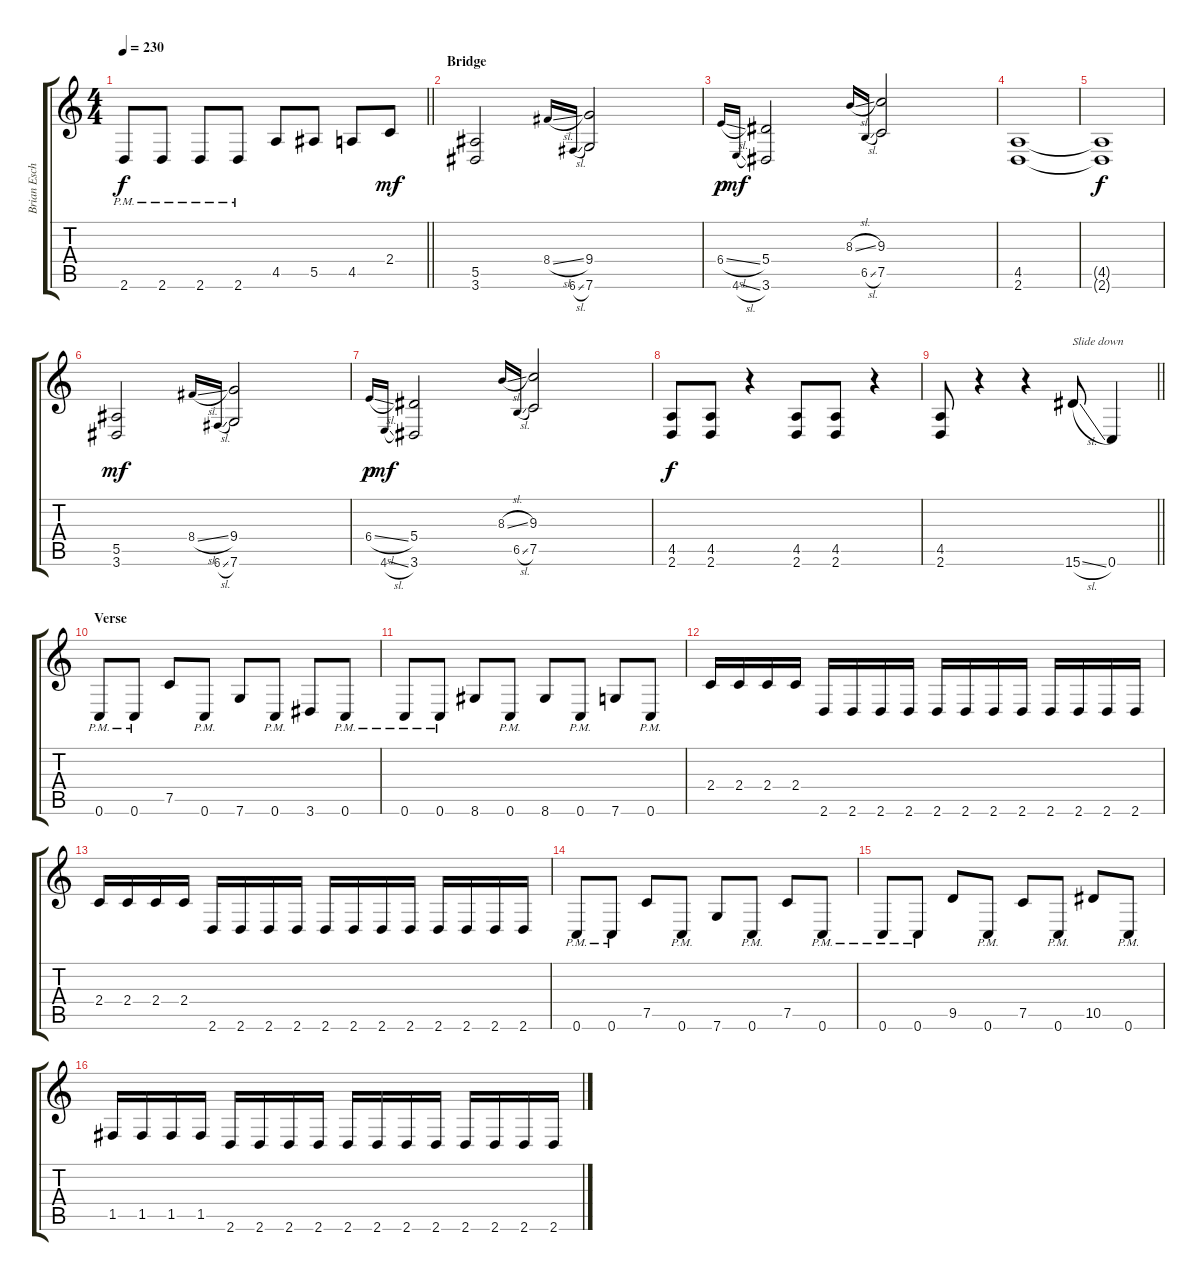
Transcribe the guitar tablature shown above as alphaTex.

\track ("Brian Eschbach" "Brian Esch") {instrument distortionguitar}
\staff {score tabs}
\tuning (C4 G3 Eb3 Bb2 F2 C2) {hide}
\ts (4 4)
\tempo 230
\clef g2
\barLineRight lightlight
\ks c
2.6{pm}.8{dy f} 2.6{pm}.8 2.6{pm}.8 2.6{pm}.8 4.5.8 5.5.8 4.5.8 2.4.8{dy mf} |
\section ("" "Bridge")
(5.5 3.6).2 8.4{sl}.16{gr onbeat} 6.6{sl}.16{gr onbeat} (9.4 7.6).2 |
6.4{sl}.16{gr onbeat dy p} 4.6{sl}.16{gr onbeat dy mf} (5.4 3.6).2 8.3{sl}.16{gr onbeat} 6.5{sl}.16{gr onbeat} (9.3 7.5).2 |
(4.5 2.6).1 |
(4.5{t} 2.6{t}).1{dy f} |
(5.5 3.6).2{dy mf} 8.4{sl}.16{gr onbeat} 6.6{sl}.16{gr onbeat} (9.4 7.6).2 |
6.4{sl}.16{gr onbeat dy p} 4.6{sl}.16{gr onbeat dy mf} (5.4 3.6).2 8.3{sl}.16{gr onbeat} 6.5{sl}.16{gr onbeat} (9.3 7.5).2 |
(4.5 2.6).8{dy f} (4.5 2.6).8 r.4 (4.5 2.6).8 (4.5 2.6).8 r.4 |
\barLineRight lightlight
(4.5 2.6).8 r.4 r.4 15.6{sl}.8{txt "Slide down"} 0.6.4 |
\section ("" "Verse")
0.6{pm}.8 0.6{pm}.8 7.5.8 0.6{pm}.8 7.6.8 0.6{pm}.8 3.6.8 0.6{pm}.8 |
0.6{pm}.8 0.6{pm}.8 8.6.8 0.6{pm}.8 8.6.8 0.6{pm}.8 7.6.8 0.6{pm}.8 |
2.4.16 2.4.16 2.4.16 2.4.16 2.6.16 2.6.16 2.6.16 2.6.16 2.6.16 2.6.16 2.6.16 2.6.16 2.6.16 2.6.16 2.6.16 2.6.16 |
2.4.16 2.4.16 2.4.16 2.4.16 2.6.16 2.6.16 2.6.16 2.6.16 2.6.16 2.6.16 2.6.16 2.6.16 2.6.16 2.6.16 2.6.16 2.6.16 |
0.6{pm}.8 0.6{pm}.8 7.5.8 0.6{pm}.8 7.6.8 0.6{pm}.8 7.5.8 0.6{pm}.8 |
0.6{pm}.8 0.6{pm}.8 9.5.8 0.6{pm}.8 7.5.8 0.6{pm}.8 10.5.8 0.6{pm}.8 |
1.5.16 1.5.16 1.5.16 1.5.16 2.6.16 2.6.16 2.6.16 2.6.16 2.6.16 2.6.16 2.6.16 2.6.16 2.6.16 2.6.16 2.6.16 2.6.16
